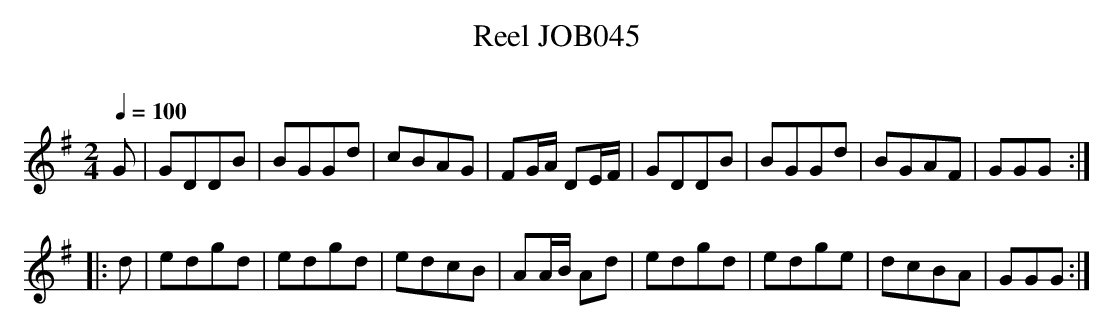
X:1
T:Reel JOB045
M:2/4
L:1/8
O:
Q:1/4=100
K:G
G|GDDB |BGGd|cBAG| FG/A/ DE/F/|GDDB| BGGd|BGAF| GGG:|
|:d|edgd| edgd|edcB| AA/B/ Ad|edgd| edge|dcBA| GGG:|
